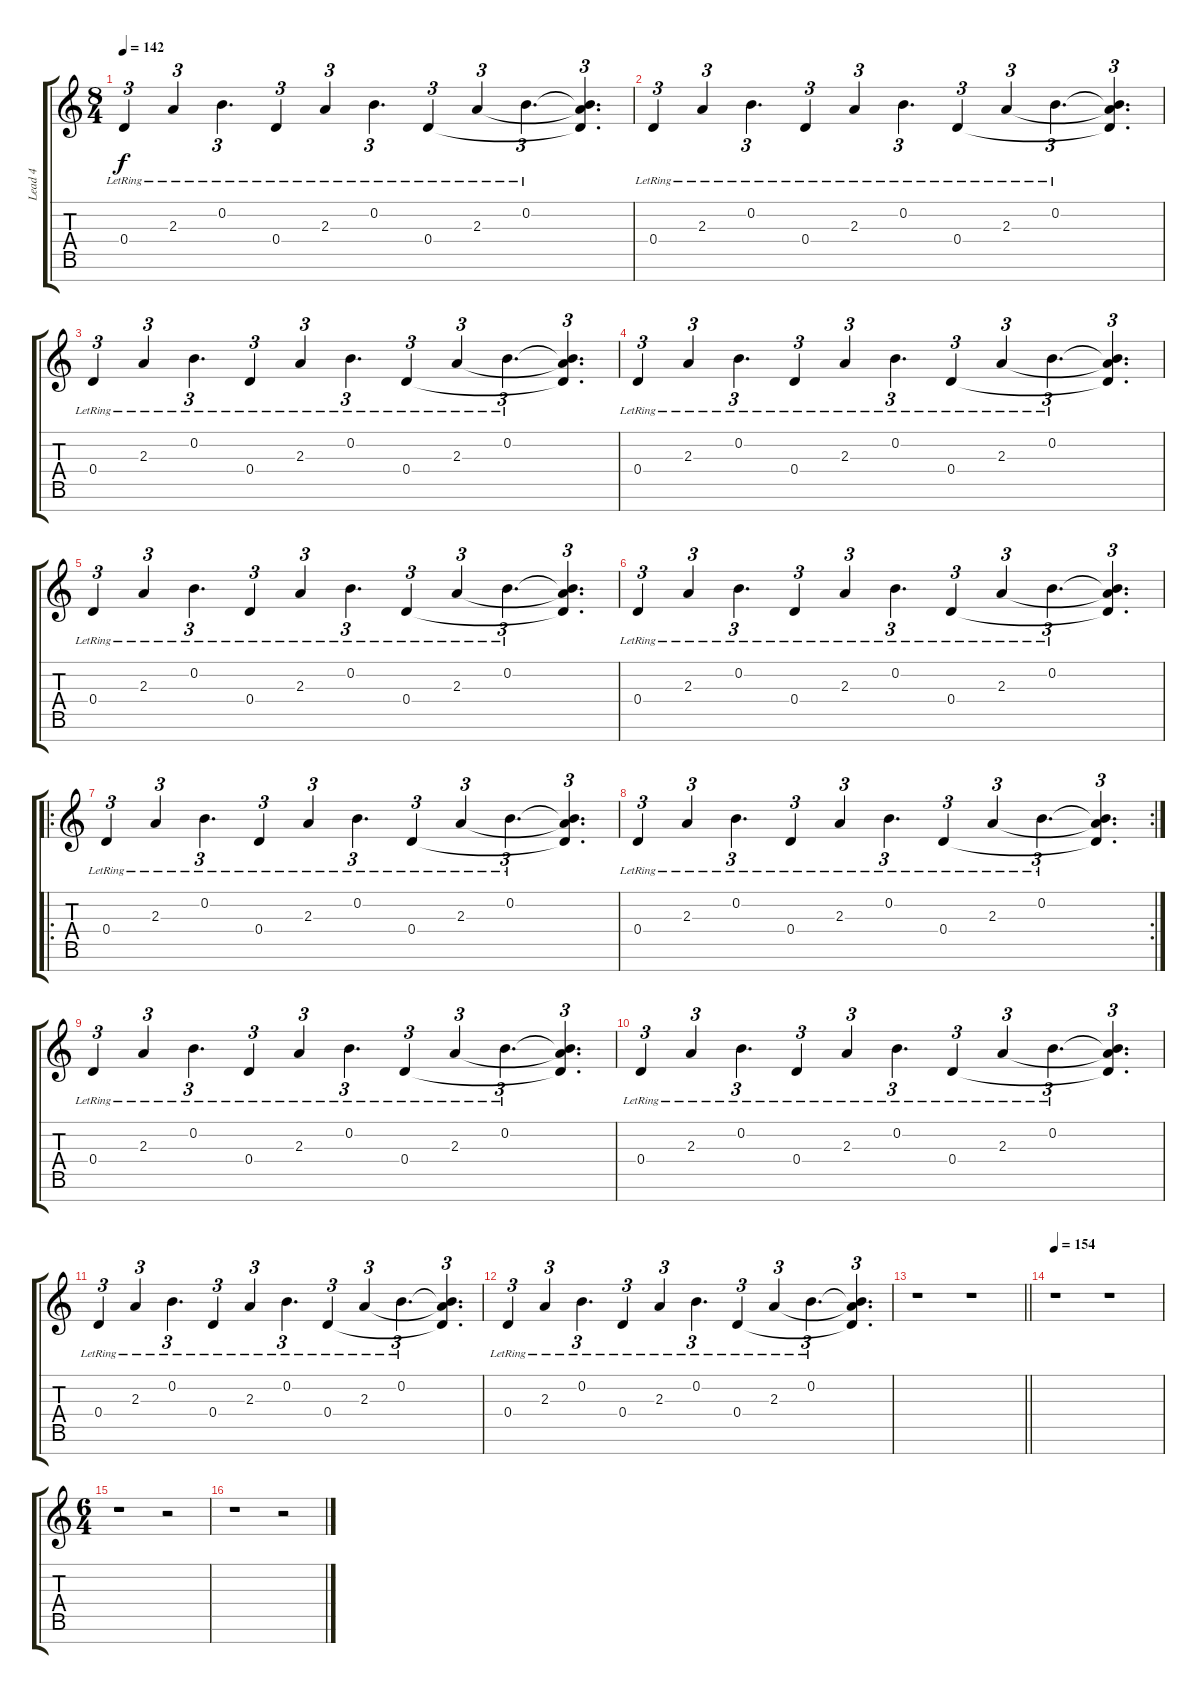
\track ("Lead 4" "Lead 4") {instrument electricguitarclean}
\staff {score tabs}
\tuning (E4 B3 G3 D3 A2 E2 B1) {hide}
\ts (8 4)
\tempo 142
\clef g2
\ks c
0.4{lr}.4{tu (3 2) dy f} 2.3{lr}.4{tu (3 2)} 0.2{lr}.4{d tu (3 2)} 0.4{lr}.4{tu (3 2)} 2.3{lr}.4{tu (3 2)} 0.2{lr}.4{d tu (3 2)} 0.4{lr}.4{tu (3 2)} 2.3{lr}.4{tu (3 2)} 0.2{lr}.4{d tu (3 2)} (0.2{t} 2.3{t} 0.4{t}).4{d tu (3 2)} |
0.4{lr}.4{tu (3 2)} 2.3{lr}.4{tu (3 2)} 0.2{lr}.4{d tu (3 2)} 0.4{lr}.4{tu (3 2)} 2.3{lr}.4{tu (3 2)} 0.2{lr}.4{d tu (3 2)} 0.4{lr}.4{tu (3 2)} 2.3{lr}.4{tu (3 2)} 0.2{lr}.4{d tu (3 2)} (0.2{t} 2.3{t} 0.4{t}).4{d tu (3 2)} |
0.4{lr}.4{tu (3 2)} 2.3{lr}.4{tu (3 2)} 0.2{lr}.4{d tu (3 2)} 0.4{lr}.4{tu (3 2)} 2.3{lr}.4{tu (3 2)} 0.2{lr}.4{d tu (3 2)} 0.4{lr}.4{tu (3 2)} 2.3{lr}.4{tu (3 2)} 0.2{lr}.4{d tu (3 2)} (0.2{t} 2.3{t} 0.4{t}).4{d tu (3 2)} |
0.4{lr}.4{tu (3 2)} 2.3{lr}.4{tu (3 2)} 0.2{lr}.4{d tu (3 2)} 0.4{lr}.4{tu (3 2)} 2.3{lr}.4{tu (3 2)} 0.2{lr}.4{d tu (3 2)} 0.4{lr}.4{tu (3 2)} 2.3{lr}.4{tu (3 2)} 0.2{lr}.4{d tu (3 2)} (0.2{t} 2.3{t} 0.4{t}).4{d tu (3 2)} |
0.4{lr}.4{tu (3 2)} 2.3{lr}.4{tu (3 2)} 0.2{lr}.4{d tu (3 2)} 0.4{lr}.4{tu (3 2)} 2.3{lr}.4{tu (3 2)} 0.2{lr}.4{d tu (3 2)} 0.4{lr}.4{tu (3 2)} 2.3{lr}.4{tu (3 2)} 0.2{lr}.4{d tu (3 2)} (0.2{t} 2.3{t} 0.4{t}).4{d tu (3 2)} |
0.4{lr}.4{tu (3 2)} 2.3{lr}.4{tu (3 2)} 0.2{lr}.4{d tu (3 2)} 0.4{lr}.4{tu (3 2)} 2.3{lr}.4{tu (3 2)} 0.2{lr}.4{d tu (3 2)} 0.4{lr}.4{tu (3 2)} 2.3{lr}.4{tu (3 2)} 0.2{lr}.4{d tu (3 2)} (0.2{t} 2.3{t} 0.4{t}).4{d tu (3 2)} |
\ro
0.4{lr}.4{tu (3 2)} 2.3{lr}.4{tu (3 2)} 0.2{lr}.4{d tu (3 2)} 0.4{lr}.4{tu (3 2)} 2.3{lr}.4{tu (3 2)} 0.2{lr}.4{d tu (3 2)} 0.4{lr}.4{tu (3 2)} 2.3{lr}.4{tu (3 2)} 0.2{lr}.4{d tu (3 2)} (0.2{t} 2.3{t} 0.4{t}).4{d tu (3 2)} |
\rc 2
0.4{lr}.4{tu (3 2)} 2.3{lr}.4{tu (3 2)} 0.2{lr}.4{d tu (3 2)} 0.4{lr}.4{tu (3 2)} 2.3{lr}.4{tu (3 2)} 0.2{lr}.4{d tu (3 2)} 0.4{lr}.4{tu (3 2)} 2.3{lr}.4{tu (3 2)} 0.2{lr}.4{d tu (3 2)} (0.2{t} 2.3{t} 0.4{t}).4{d tu (3 2)} |
0.4{lr}.4{tu (3 2)} 2.3{lr}.4{tu (3 2)} 0.2{lr}.4{d tu (3 2)} 0.4{lr}.4{tu (3 2)} 2.3{lr}.4{tu (3 2)} 0.2{lr}.4{d tu (3 2)} 0.4{lr}.4{tu (3 2)} 2.3{lr}.4{tu (3 2)} 0.2{lr}.4{d tu (3 2)} (0.2{t} 2.3{t} 0.4{t}).4{d tu (3 2)} |
0.4{lr}.4{tu (3 2)} 2.3{lr}.4{tu (3 2)} 0.2{lr}.4{d tu (3 2)} 0.4{lr}.4{tu (3 2)} 2.3{lr}.4{tu (3 2)} 0.2{lr}.4{d tu (3 2)} 0.4{lr}.4{tu (3 2)} 2.3{lr}.4{tu (3 2)} 0.2{lr}.4{d tu (3 2)} (0.2{t} 2.3{t} 0.4{t}).4{d tu (3 2)} |
0.4{lr}.4{tu (3 2)} 2.3{lr}.4{tu (3 2)} 0.2{lr}.4{d tu (3 2)} 0.4{lr}.4{tu (3 2)} 2.3{lr}.4{tu (3 2)} 0.2{lr}.4{d tu (3 2)} 0.4{lr}.4{tu (3 2)} 2.3{lr}.4{tu (3 2)} 0.2{lr}.4{d tu (3 2)} (0.2{t} 2.3{t} 0.4{t}).4{d tu (3 2)} |
0.4{lr}.4{tu (3 2)} 2.3{lr}.4{tu (3 2)} 0.2{lr}.4{d tu (3 2)} 0.4{lr}.4{tu (3 2)} 2.3{lr}.4{tu (3 2)} 0.2{lr}.4{d tu (3 2)} 0.4{lr}.4{tu (3 2)} 2.3{lr}.4{tu (3 2)} 0.2{lr}.4{d tu (3 2)} (0.2{t} 2.3{t} 0.4{t}).4{d tu (3 2)} |
\barLineRight lightlight
r.1 r.1 |
\tempo 154
r.1 r.1 |
\ts (6 4)
r.1 r.2 |
r.1 r.2
